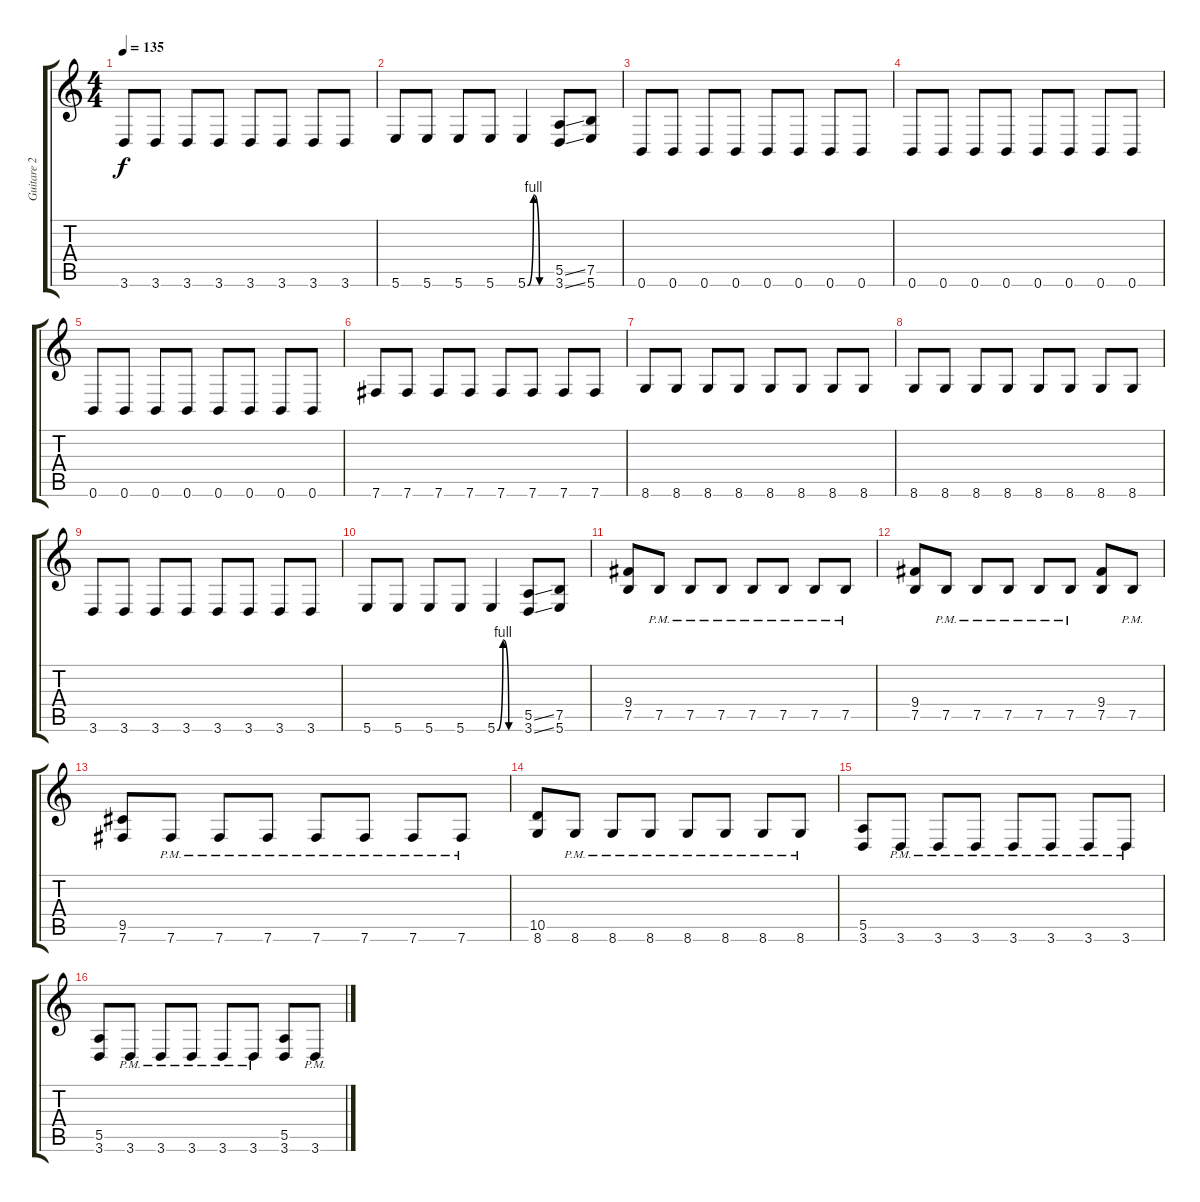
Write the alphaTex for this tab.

\track ("Guitare 2" "Guitare 2") {instrument distortionguitar}
\staff {score tabs}
\tuning (B3 Gb3 D3 A2 E2 B1) {hide}
\ts (4 4)
\tempo 135
\clef g2
\ks c
3.6.8{dy f} 3.6.8 3.6.8 3.6.8 3.6.8 3.6.8 3.6.8 3.6.8 |
5.6.8 5.6.8 5.6.8 5.6.8 5.6{be (custom 0 0 15 4 30 0 60 0)}.4 (5.5{ss} 3.6{ss}).8 (7.5 5.6).8 |
0.6.8 0.6.8 0.6.8 0.6.8 0.6.8 0.6.8 0.6.8 0.6.8 |
0.6.8 0.6.8 0.6.8 0.6.8 0.6.8 0.6.8 0.6.8 0.6.8 |
0.6.8 0.6.8 0.6.8 0.6.8 0.6.8 0.6.8 0.6.8 0.6.8 |
7.6.8 7.6.8 7.6.8 7.6.8 7.6.8 7.6.8 7.6.8 7.6.8 |
8.6.8 8.6.8 8.6.8 8.6.8 8.6.8 8.6.8 8.6.8 8.6.8 |
8.6.8 8.6.8 8.6.8 8.6.8 8.6.8 8.6.8 8.6.8 8.6.8 |
3.6.8 3.6.8 3.6.8 3.6.8 3.6.8 3.6.8 3.6.8 3.6.8 |
5.6.8 5.6.8 5.6.8 5.6.8 5.6{be (custom 0 0 15 4 30 0 60 0)}.4 (5.5{ss} 3.6{ss}).8 (7.5 5.6).8 |
(9.4 7.5).8 7.5{pm}.8 7.5{pm}.8 7.5{pm}.8 7.5{pm}.8 7.5{pm}.8 7.5{pm}.8 7.5{pm}.8 |
(9.4 7.5).8 7.5{pm}.8 7.5{pm}.8 7.5{pm}.8 7.5{pm}.8 7.5{pm}.8 (9.4 7.5).8 7.5{pm}.8 |
(9.5 7.6).8 7.6{pm}.8 7.6{pm}.8 7.6{pm}.8 7.6{pm}.8 7.6{pm}.8 7.6{pm}.8 7.6{pm}.8 |
(10.5 8.6).8 8.6{pm}.8 8.6{pm}.8 8.6{pm}.8 8.6{pm}.8 8.6{pm}.8 8.6{pm}.8 8.6{pm}.8 |
(5.5 3.6).8 3.6{pm}.8 3.6{pm}.8 3.6{pm}.8 3.6{pm}.8 3.6{pm}.8 3.6{pm}.8 3.6{pm}.8 |
(5.5 3.6).8 3.6{pm}.8 3.6{pm}.8 3.6{pm}.8 3.6{pm}.8 3.6{pm}.8 (5.5 3.6).8 3.6{pm}.8
